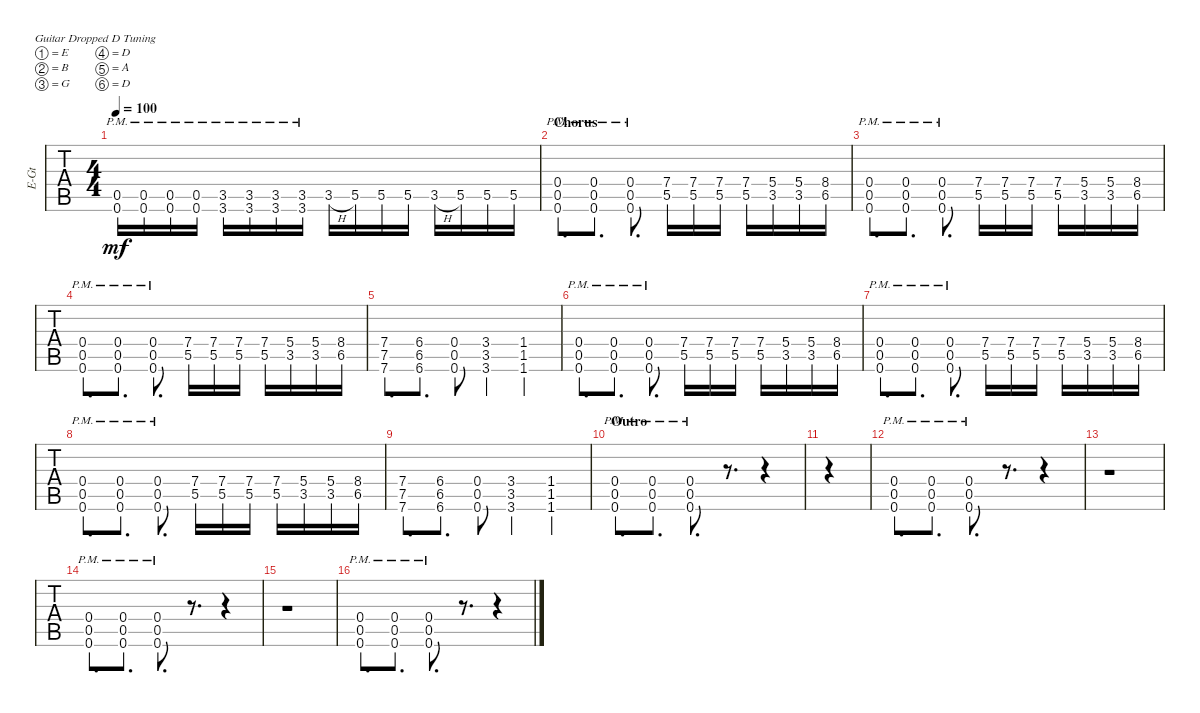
\defaultSystemsLayout 4
\bracketExtendMode groupsimilarinstruments
\multiBarRest
\otherSystemsTrackNameOrientation horizontal
\track ("Matthew" "E-Gt") {instrument distortionguitar}
\staff {tabs}
\tuning (E4 B3 G3 D3 A2 D2)
\ts (4 4)
\tempo 100
\clef g2
\ks c
(0.5{pm} 0.6{pm}).16{dy mf} (0.5{pm} 0.6{pm}).16 (0.5{pm} 0.6{pm}).16 (0.5{pm} 0.6{pm}).16 (3.5{pm} 3.6{pm}).16 (3.5{pm} 3.6{pm}).16 (3.5{pm} 3.6{pm}).16 (3.5{pm} 3.6{pm}).16 3.5{h}.16 5.5.16 5.5.16 5.5.16 3.5{h}.16 5.5.16 5.5.16 5.5.16 |
\section ("" "Chorus")
(0.6{pm} 0.5{pm} 0.4{pm}).8{d} (0.6{pm} 0.5{pm} 0.4{pm}).8{d} (0.6{pm} 0.5{pm} 0.4{pm}).8{d} (5.5 7.4).16 (5.5 7.4).16 (5.5 7.4).16 (5.5 7.4).16 (3.5 5.4).16 (3.5 5.4).16 (6.5{acc #} 8.4{acc #}).16 |
(0.6{pm} 0.5{pm} 0.4{pm}).8{d} (0.6{pm} 0.5{pm} 0.4{pm}).8{d} (0.6{pm} 0.5{pm} 0.4{pm}).8{d} (5.5 7.4).16 (5.5 7.4).16 (5.5 7.4).16 (5.5 7.4).16 (3.5 5.4).16 (3.5 5.4).16 (6.5{acc #} 8.4{acc #}).16 |
(0.6{pm} 0.5{pm} 0.4{pm}).8{d} (0.6{pm} 0.5{pm} 0.4{pm}).8{d} (0.6{pm} 0.5{pm} 0.4{pm}).8{d} (5.5 7.4).16 (5.5 7.4).16 (5.5 7.4).16 (5.5 7.4).16 (3.5 5.4).16 (3.5 5.4).16 (6.5{acc #} 8.4{acc #}).16 |
(7.5 7.6 7.4).8{d} (6.6{acc #} 6.5{acc #} 6.4{acc #}).8{d} (0.5 0.6 0.4).8 (3.6 3.5 3.4).4 (1.6{acc #} 1.5{acc #} 1.4{acc #}).4 |
(0.6{pm} 0.5{pm} 0.4{pm}).8{d} (0.6{pm} 0.5{pm} 0.4{pm}).8{d} (0.6{pm} 0.5{pm} 0.4{pm}).8{d} (5.5 7.4).16 (5.5 7.4).16 (5.5 7.4).16 (5.5 7.4).16 (3.5 5.4).16 (3.5 5.4).16 (6.5{acc #} 8.4{acc #}).16 |
(0.6{pm} 0.5{pm} 0.4{pm}).8{d} (0.6{pm} 0.5{pm} 0.4{pm}).8{d} (0.6{pm} 0.5{pm} 0.4{pm}).8{d} (5.5 7.4).16 (5.5 7.4).16 (5.5 7.4).16 (5.5 7.4).16 (3.5 5.4).16 (3.5 5.4).16 (6.5{acc #} 8.4{acc #}).16 |
(0.6{pm} 0.5{pm} 0.4{pm}).8{d} (0.6{pm} 0.5{pm} 0.4{pm}).8{d} (0.6{pm} 0.5{pm} 0.4{pm}).8{d} (5.5 7.4).16 (5.5 7.4).16 (5.5 7.4).16 (5.5 7.4).16 (3.5 5.4).16 (3.5 5.4).16 (6.5{acc #} 8.4{acc #}).16 |
(7.5 7.6 7.4).8{d} (6.6{acc #} 6.5{acc #} 6.4{acc #}).8{d} (0.5 0.6 0.4).8 (3.6 3.5 3.4).4 (1.6{acc #} 1.5{acc #} 1.4{acc #}).4 |
\section ("" "Outro")
(0.6{pm} 0.5{pm} 0.4{pm}).8{d} (0.6{pm} 0.5{pm} 0.4{pm}).8{d} (0.6{pm} 0.5{pm} 0.4{pm}).8{d} r.8{d} r.4 |
|
(0.6{pm} 0.5{pm} 0.4{pm}).8{d} (0.6{pm} 0.5{pm} 0.4{pm}).8{d} (0.6{pm} 0.5{pm} 0.4{pm}).8{d} r.8{d} r.4 |
r.1 |
(0.6{pm} 0.5{pm} 0.4{pm}).8{d} (0.6{pm} 0.5{pm} 0.4{pm}).8{d} (0.6{pm} 0.5{pm} 0.4{pm}).8{d} r.8{d} r.4 |
r.1 |
(0.6{pm} 0.5{pm} 0.4{pm}).8{d} (0.6{pm} 0.5{pm} 0.4{pm}).8{d} (0.6{pm} 0.5{pm} 0.4{pm}).8{d} r.8{d} r.4
